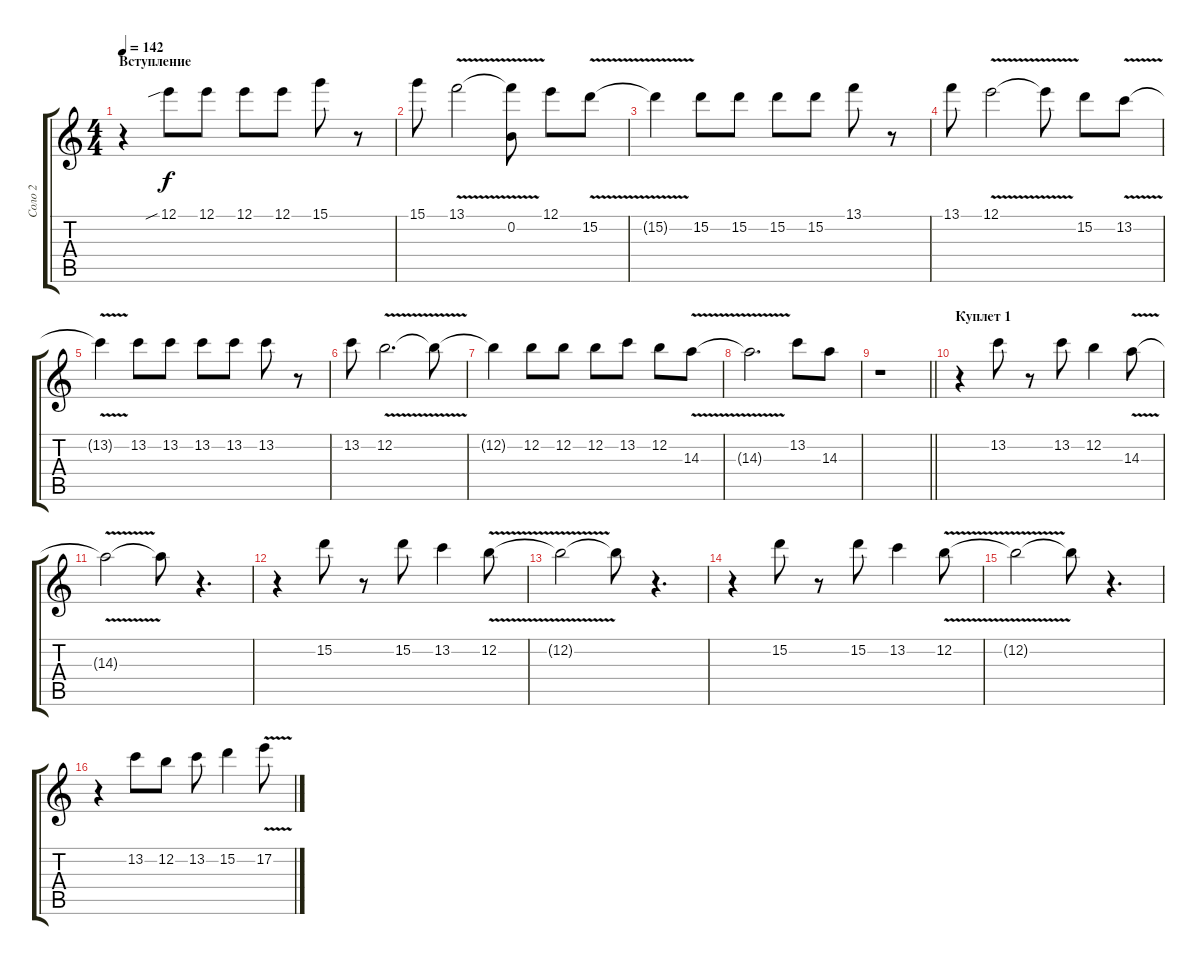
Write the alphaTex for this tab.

\track ("Соло 2" "Соло 2") {instrument overdrivenguitar}
\staff {score tabs}
\tuning (E4 B3 G3 D3 A2 E2) {hide}
\ts (4 4)
\section ("" "Вступление")
\tempo 142
\clef g2
\ks c
r.4{dy f instrument overdrivenguitar} 12.1{sib}.8 12.1.8 12.1.8 12.1.8 15.1.8 r.8 |
15.1.8 13.1{v}.2 (13.1{t} 0.2).8 12.1.8 15.2{v}.8 |
15.2{t}.4 15.2.8 15.2.8 15.2.8 15.2.8 13.1.8 r.8 |
13.1.8 12.1{v}.2 12.1{t}.8 15.2.8 13.2{v}.8 |
13.2{t}.4 13.2.8 13.2.8 13.2.8 13.2.8 13.2.8 r.8 |
13.2.8 12.2{v}.2{d} 12.2{t}.8 |
12.2{t}.4 12.2.8 12.2.8 12.2.8 13.2.8 12.2.8 14.3{v}.8 |
14.3{t}.2{d} 13.2.8 14.3.8 |
\barLineRight lightlight
r.1 |
\section ("" "Куплет 1")
r.4 13.2.8 r.8 13.2.8 12.2.4 14.3{v}.8 |
14.3{t}.2 14.3{t}.8 r.4{d} |
r.4 15.2.8 r.8 15.2.8 13.2.4 12.2{v}.8 |
12.2{t}.2 12.2{t}.8 r.4{d} |
r.4 15.2.8 r.8 15.2.8 13.2.4 12.2{v}.8 |
12.2{t}.2 12.2{t}.8 r.4{d} |
r.4 13.2.8 12.2.8 13.2.8 15.2.4 17.2{v}.8
